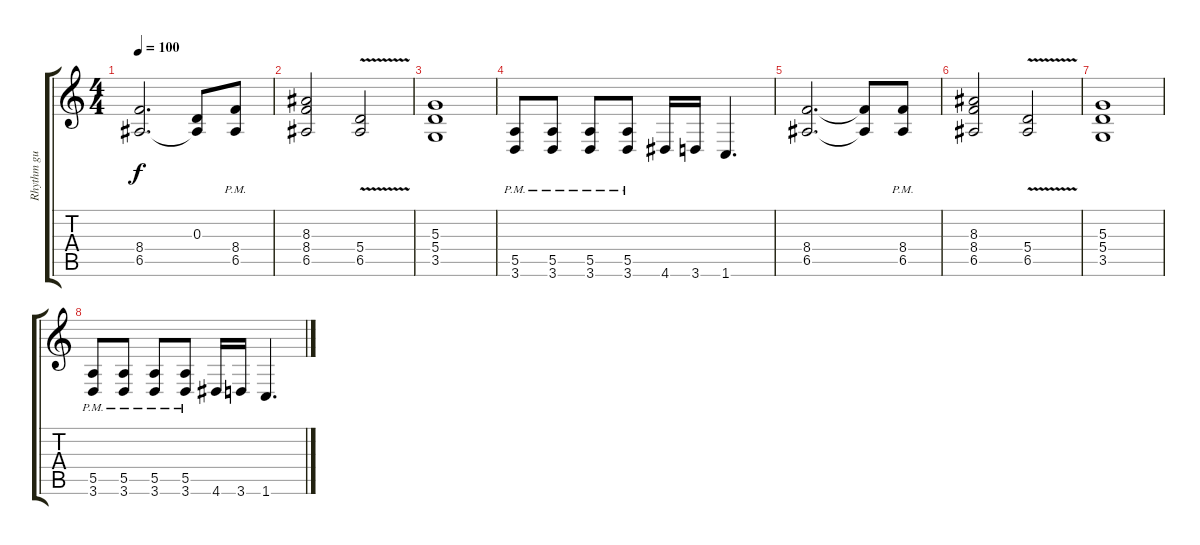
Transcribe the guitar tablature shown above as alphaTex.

\track (" Rhythm guitar" " Rhythm gu") {instrument distortionguitar}
\staff {score tabs}
\tuning (B3 Gb3 D3 A2 E2 B1) {hide}
\ts (4 4)
\tempo 100
\clef g2
\ks c
(8.4 6.5).2{d dy f} (0.3 6.5{t}).8 (8.4{pm} 6.5{pm}).8 |
(8.3 8.4 6.5).2 (5.4{v} 6.5{v}).2 |
(5.3 5.4 3.5).1 |
(5.5{pm} 3.6{pm}).8 (5.5{pm} 3.6{pm}).8 (5.5{pm} 3.6{pm}).8 (5.5{pm} 3.6{pm}).8 4.6.16 3.6.16 1.6.4{d} |
(8.4 6.5).2{d} (8.4{t} 6.5{t}).8 (8.4{pm} 6.5{pm}).8 |
(8.3 8.4 6.5).2 (5.4{v} 6.5{v}).2 |
(5.3 5.4 3.5).1 |
(5.5{pm} 3.6{pm}).8 (5.5{pm} 3.6{pm}).8 (5.5{pm} 3.6{pm}).8 (5.5{pm} 3.6{pm}).8 4.6.16 3.6.16 1.6.4{d}
